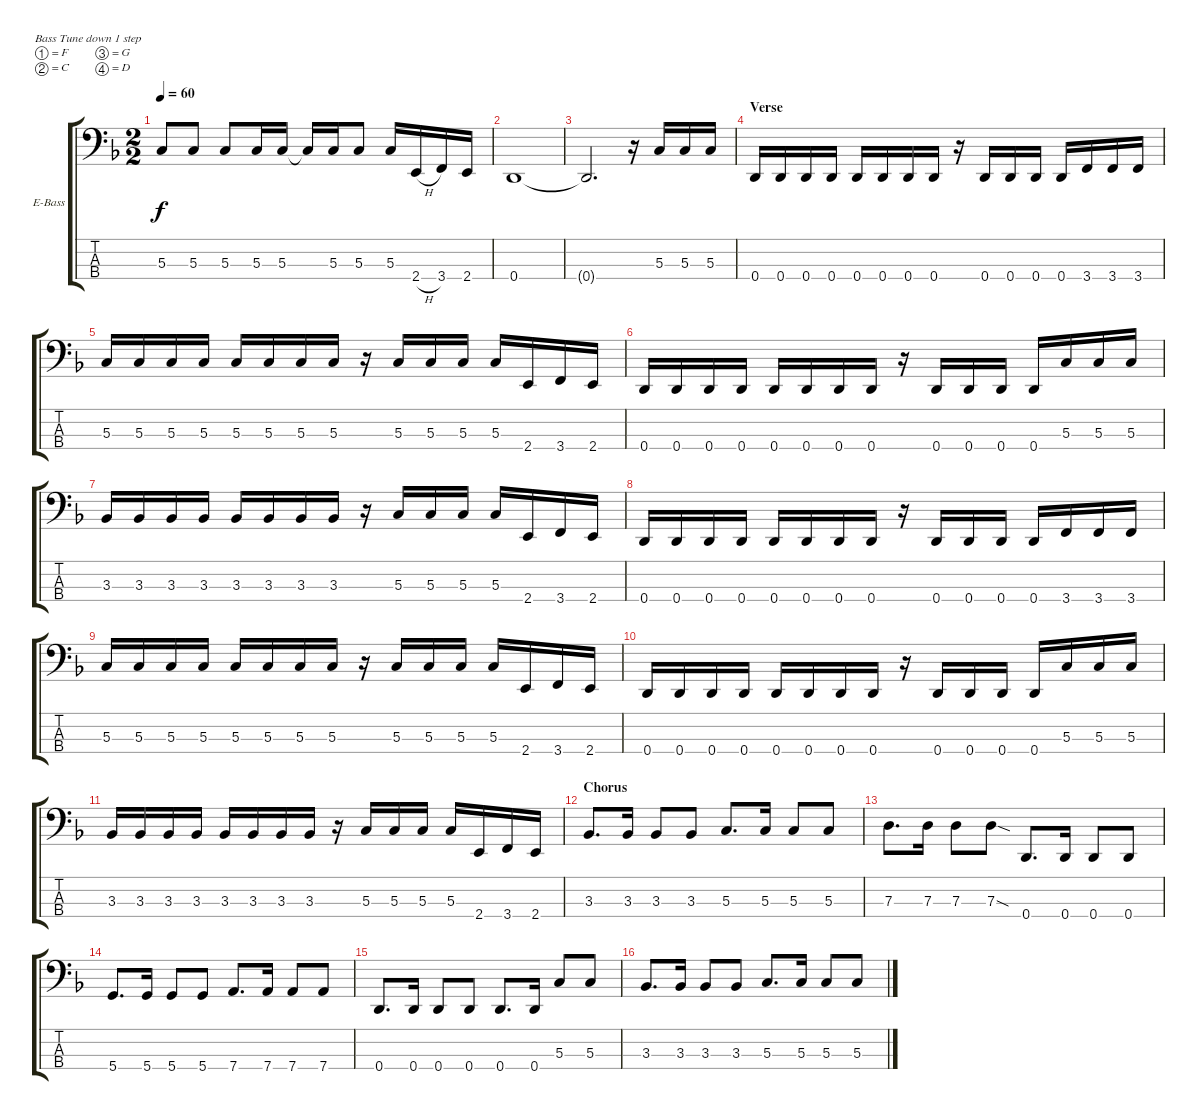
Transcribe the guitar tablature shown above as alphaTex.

\bracketExtendMode groupsimilarinstruments
\firstSystemTrackNameOrientation horizontal
\otherSystemsTrackNameOrientation horizontal
\track ("Electric Bass" "E-Bass") {instrument electricbassfinger}
\staff {score tabs}
\tuning (F2 C2 G1 D1)
\ts (2 2)
\tempo 60
\clef f4
\ks dminor
5.3.8{dy f} 5.3.8 5.3.8 5.3.16 5.3.16 5.3{t}.16 5.3.16 5.3.8 5.3.16 2.4{h}.16 3.4.16 2.4.16 |
0.4.1 |
0.4{t}.2{d} r.16 5.3.16 5.3.16 5.3.16 |
\section ("" "Verse")
0.4.16 0.4.16 0.4.16 0.4.16 0.4.16 0.4.16 0.4.16 0.4.16 r.16 0.4.16 0.4.16 0.4.16 0.4.16 3.4.16 3.4.16 3.4.16 |
5.3.16 5.3.16 5.3.16 5.3.16 5.3.16 5.3.16 5.3.16 5.3.16 r.16 5.3.16 5.3.16 5.3.16 5.3.16 2.4.16 3.4.16 2.4.16 |
0.4.16 0.4.16 0.4.16 0.4.16 0.4.16 0.4.16 0.4.16 0.4.16 r.16 0.4.16 0.4.16 0.4.16 0.4.16 5.3.16 5.3.16 5.3.16 |
3.3.16 3.3.16 3.3.16 3.3.16 3.3.16 3.3.16 3.3.16 3.3.16 r.16 5.3.16 5.3.16 5.3.16 5.3.16 2.4.16 3.4.16 2.4.16 |
0.4.16 0.4.16 0.4.16 0.4.16 0.4.16 0.4.16 0.4.16 0.4.16 r.16 0.4.16 0.4.16 0.4.16 0.4.16 3.4.16 3.4.16 3.4.16 |
5.3.16 5.3.16 5.3.16 5.3.16 5.3.16 5.3.16 5.3.16 5.3.16 r.16 5.3.16 5.3.16 5.3.16 5.3.16 2.4.16 3.4.16 2.4.16 |
0.4.16 0.4.16 0.4.16 0.4.16 0.4.16 0.4.16 0.4.16 0.4.16 r.16 0.4.16 0.4.16 0.4.16 0.4.16 5.3.16 5.3.16 5.3.16 |
3.3.16 3.3.16 3.3.16 3.3.16 3.3.16 3.3.16 3.3.16 3.3.16 r.16 5.3.16 5.3.16 5.3.16 5.3.16 2.4.16 3.4.16 2.4.16 |
\section ("" "Chorus")
3.3.8{d} 3.3.16 3.3.8 3.3.8 5.3.8{d} 5.3.16 5.3.8 5.3.8 |
7.3.8{d} 7.3.16 7.3.8 7.3{sod}.8 0.4.8{d} 0.4.16 0.4.8 0.4.8 |
5.4.8{d} 5.4.16 5.4.8 5.4.8 7.4.8{d} 7.4.16 7.4.8 7.4.8 |
0.4.8{d} 0.4.16 0.4.8 0.4.8 0.4.8{d} 0.4.16 5.3.8 5.3.8 |
3.3.8{d} 3.3.16 3.3.8 3.3.8 5.3.8{d} 5.3.16 5.3.8 5.3.8
